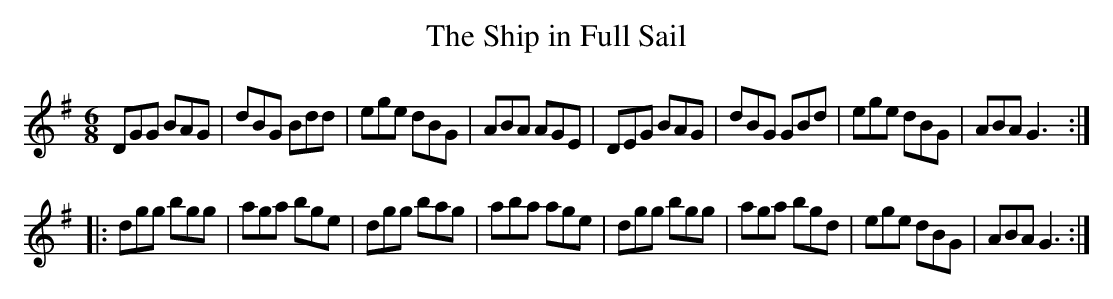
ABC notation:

X:1
T:The Ship in Full Sail
M:6/8
L:1/8
K:G
DGG BAG|dBG Bdd|ege dBG|ABA AGE|DEG BAG|dBG GBd|ege dBG|ABA G3:|
|:dgg bgg|aga bge|dgg bag|aba age|dgg bgg|aga bgd|ege dBG|ABA G3:|
